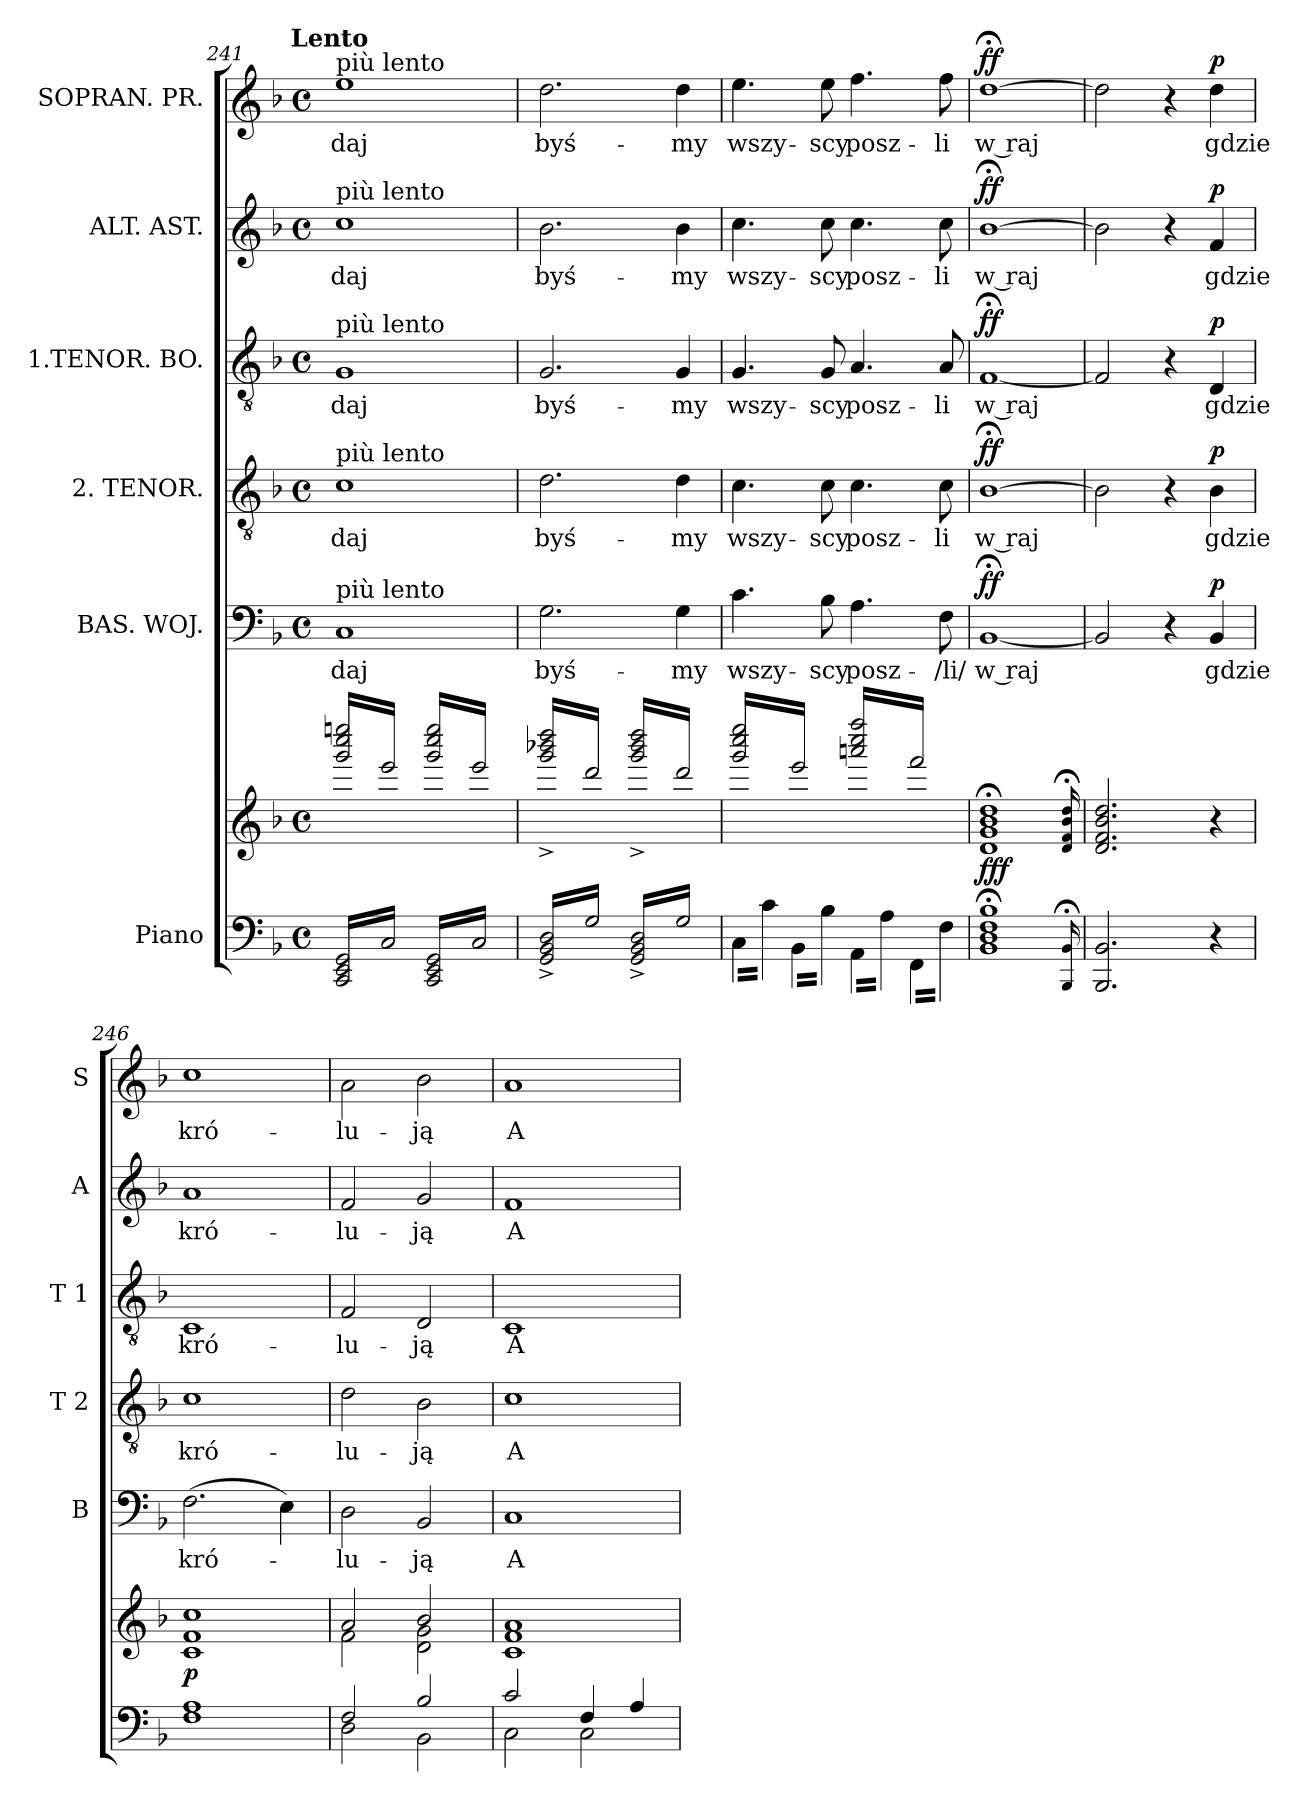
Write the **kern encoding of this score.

**kern	**kern	**dynam	**kern	**text	**dynam	**kern	**text	**dynam	**kern	**text	**dynam	**kern	**text	**dynam	**kern	**text	**dynam
*part6	*part6	*part6	*part5	*part5	*part5	*part4	*part4	*part4	*part3	*part3	*part3	*part2	*part2	*part2	*part1	*part1	*part1
*staff7	*staff6	*staff6/7	*staff5	*staff5	*staff5	*staff4	*staff4	*staff4	*staff3	*staff3	*staff3	*staff2	*staff2	*staff2	*staff1	*staff1	*staff1
*I"Piano	*	*	*I"BAS. WOJ.	*	*	*I"2. TENOR.	*	*	*I"1.TENOR. BO.	*	*	*I"ALT. AST.	*	*	*I"SOPRAN. PR.	*	*
*	*	*	*I'B	*	*	*I'T 2	*	*	*I'T 1	*	*	*I'A	*	*	*I'S	*	*
*clefF4	*clefG2	*	*clefF4	*	*	*clefGv2	*	*	*clefGv2	*	*	*clefG2	*	*	*clefG2	*	*
*k[b-]	*k[b-]	*	*k[b-]	*	*	*k[b-]	*	*	*k[b-]	*	*	*k[b-]	*	*	*k[b-]	*	*
*d:	*d:	*	*d:	*	*	*d:	*	*	*d:	*	*	*d:	*	*	*d:	*	*
!!LO:TX:omd:t=Lento
*M4/4	*M4/4	*	*M4/4	*	*	*M4/4	*	*	*M4/4	*	*	*M4/4	*	*	*M4/4	*	*
*met(c)	*met(c)	*	*met(c)	*	*	*met(c)	*	*	*met(c)	*	*	*met(c)	*	*	*met(c)	*	*
*MM52	*MM52	*	*MM52	*	*	*MM52	*	*	*MM52	*	*	*MM52	*	*	*MM52	*	*
=241	=241	=241	=241	=241	=241	=241	=241	=241	=241	=241	=241	=241	=241	=241	=241	=241	=241
!	!	!	!	!	!	!	!	!	!	!	!	!	!	!	!LO:TX:a:t=più lento	!	!
!	!	!	!	!	!	!	!	!	!	!	!	!LO:TX:a:t=più lento	!	!	!	!	!
!	!	!	!	!	!	!	!	!	!LO:TX:a:t=più lento	!	!	!	!	!	!	!	!
!	!	!	!	!	!	!LO:TX:a:t=più lento	!	!	!	!	!	!	!	!	!	!	!
!	!	!	!LO:TX:a:t=più lento	!	!	!	!	!	!	!	!	!	!	!	!	!	!
!	!LO:TX:b:t=piu lento	!	!	!	!	!	!	!	!	!	!	!	!	!	!	!	!
*tremolo	*	*	*	*	*	*	*	*	*	*	*	*	*	*	*	*	*
*	*tremolo	*	*	*	*	*	*	*	*	*	*	*	*	*	*	*	*
16CC/ 16EE/ 16GG/LL	16ggg/ 16cccc/ 16eeeen/LL	.	1C	daj	.	1c	daj	.	1G	daj	.	1cc	daj	.	1ee	daj	.
16C/	16eee/	.	.	.	.	.	.	.	.	.	.	.	.	.	.	.	.
16CC/ 16EE/ 16GG/	16ggg/ 16cccc/ 16eeeen/	.	.	.	.	.	.	.	.	.	.	.	.	.	.	.	.
16C/	16eee/	.	.	.	.	.	.	.	.	.	.	.	.	.	.	.	.
16CC/ 16EE/ 16GG/	16ggg/ 16cccc/ 16eeeen/	.	.	.	.	.	.	.	.	.	.	.	.	.	.	.	.
16C/	16eee/	.	.	.	.	.	.	.	.	.	.	.	.	.	.	.	.
16CC/ 16EE/ 16GG/	16ggg/ 16cccc/ 16eeeen/	.	.	.	.	.	.	.	.	.	.	.	.	.	.	.	.
16C/JJ	16eee/JJ	.	.	.	.	.	.	.	.	.	.	.	.	.	.	.	.
16CC/ 16EE/ 16GG/LL	16ggg/ 16cccc/ 16eeee/LL	.	.	.	.	.	.	.	.	.	.	.	.	.	.	.	.
16C/	16eee/	.	.	.	.	.	.	.	.	.	.	.	.	.	.	.	.
16CC/ 16EE/ 16GG/	16ggg/ 16cccc/ 16eeee/	.	.	.	.	.	.	.	.	.	.	.	.	.	.	.	.
16C/	16eee/	.	.	.	.	.	.	.	.	.	.	.	.	.	.	.	.
16CC/ 16EE/ 16GG/	16ggg/ 16cccc/ 16eeee/	.	.	.	.	.	.	.	.	.	.	.	.	.	.	.	.
16C/	16eee/	.	.	.	.	.	.	.	.	.	.	.	.	.	.	.	.
16CC/ 16EE/ 16GG/	16ggg/ 16cccc/ 16eeee/	.	.	.	.	.	.	.	.	.	.	.	.	.	.	.	.
16C/JJ	16eee/JJ	.	.	.	.	.	.	.	.	.	.	.	.	.	.	.	.
=242	=242	=242	=242	=242	=242	=242	=242	=242	=242	=242	=242	=242	=242	=242	=242	=242	=242
16GG^/ 16BB-^/ 16D^/LL	16ggg^/ 16bbb-X^/ 16dddd^/LL	.	2.G\	byś-	.	2.d\	byś-	.	2.G/	byś-	.	2.b-\	byś-	.	2.dd\	byś-	.
16G/	16ddd/	.	.	.	.	.	.	.	.	.	.	.	.	.	.	.	.
16GG^/ 16BB-^/ 16D^/	16ggg^/ 16bbb-X^/ 16dddd^/	.	.	.	.	.	.	.	.	.	.	.	.	.	.	.	.
16G/	16ddd/	.	.	.	.	.	.	.	.	.	.	.	.	.	.	.	.
16GG^/ 16BB-^/ 16D^/	16ggg^/ 16bbb-X^/ 16dddd^/	.	.	.	.	.	.	.	.	.	.	.	.	.	.	.	.
16G/	16ddd/	.	.	.	.	.	.	.	.	.	.	.	.	.	.	.	.
16GG^/ 16BB-^/ 16D^/	16ggg^/ 16bbb-X^/ 16dddd^/	.	.	.	.	.	.	.	.	.	.	.	.	.	.	.	.
16G/JJ	16ddd/JJ	.	.	.	.	.	.	.	.	.	.	.	.	.	.	.	.
16GG^/ 16BB-^/ 16D^/LL	16ggg^/ 16bbb-^/ 16dddd^/LL	.	.	.	.	.	.	.	.	.	.	.	.	.	.	.	.
16G/	16ddd/	.	.	.	.	.	.	.	.	.	.	.	.	.	.	.	.
16GG^/ 16BB-^/ 16D^/	16ggg^/ 16bbb-^/ 16dddd^/	.	.	.	.	.	.	.	.	.	.	.	.	.	.	.	.
16G/	16ddd/	.	.	.	.	.	.	.	.	.	.	.	.	.	.	.	.
16GG^/ 16BB-^/ 16D^/	16ggg^/ 16bbb-^/ 16dddd^/	.	4G\	-my	.	4d\	-my	.	4G/	-my	.	4b-\	-my	.	4dd\	-my	.
16G/	16ddd/	.	.	.	.	.	.	.	.	.	.	.	.	.	.	.	.
16GG^/ 16BB-^/ 16D^/	16ggg^/ 16bbb-^/ 16dddd^/	.	.	.	.	.	.	.	.	.	.	.	.	.	.	.	.
16G/JJ	16ddd/JJ	.	.	.	.	.	.	.	.	.	.	.	.	.	.	.	.
=243	=243	=243	=243	=243	=243	=243	=243	=243	=243	=243	=243	=243	=243	=243	=243	=243	=243
16C\LL	16ggg/ 16cccc/ 16eeee/LL	.	4.c\	wszy-	.	4.c\	wszy-	.	4.G/	wszy-	.	4.cc\	wszy-	.	4.ee\	wszy-	.
16c\	16eee/	.	.	.	.	.	.	.	.	.	.	.	.	.	.	.	.
16C\	16ggg/ 16cccc/ 16eeee/	.	.	.	.	.	.	.	.	.	.	.	.	.	.	.	.
16c\JJ	16eee/	.	.	.	.	.	.	.	.	.	.	.	.	.	.	.	.
16BB-\LL	16ggg/ 16cccc/ 16eeee/	.	.	.	.	.	.	.	.	.	.	.	.	.	.	.	.
16B-\	16eee/	.	.	.	.	.	.	.	.	.	.	.	.	.	.	.	.
16BB-\	16ggg/ 16cccc/ 16eeee/	.	8B-\	-scy	.	8c\	-scy	.	8G/	-scy	.	8cc\	-scy	.	8ee\	-scy	.
16B-\JJ	16eee/JJ	.	.	.	.	.	.	.	.	.	.	.	.	.	.	.	.
16AA\LL	16aaan/ 16cccc/ 16ffff/LL	.	4.A\	posz-	.	4.c\	posz-	.	4.A/	posz-	.	4.cc\	posz-	.	4.ff\	posz-	.
16A\	16fff/	.	.	.	.	.	.	.	.	.	.	.	.	.	.	.	.
16AA\	16aaan/ 16cccc/ 16ffff/	.	.	.	.	.	.	.	.	.	.	.	.	.	.	.	.
16A\JJ	16fff/	.	.	.	.	.	.	.	.	.	.	.	.	.	.	.	.
16FF\LL	16aaan/ 16cccc/ 16ffff/	.	.	.	.	.	.	.	.	.	.	.	.	.	.	.	.
16F\	16fff/	.	.	.	.	.	.	.	.	.	.	.	.	.	.	.	.
16FF\	16aaan/ 16cccc/ 16ffff/	.	8F\	-/li/	.	8c\	-li	.	8A/	-li	.	8cc\	-li	.	8ff\	-li	.
16F\JJ	16fff/JJ	.	.	.	.	.	.	.	.	.	.	.	.	.	.	.	.
*	*Xtremolo	*	*	*	*	*	*	*	*	*	*	*	*	*	*	*	*
*Xtremolo	*	*	*	*	*	*	*	*	*	*	*	*	*	*	*	*	*
=244	=244	=244	=244	=244	=244	=244	=244	=244	=244	=244	=244	=244	=244	=244	=244	=244	=244
!	!	!	!	!	!LO:DY:a	!	!	!LO:DY:a	!	!	!LO:DY:a	!	!	!LO:DY:a	!	!	!LO:DY:a
1BB-;< 1D;< 1F;< 1B-;<	1d;< 1g;< 1b-;< 1dd;<	fff	[1BB-;<	w raj	ff	[1B-;<	w raj	ff	[1F;<	w raj	ff	[1b-;<	w raj	ff	[1dd;<	w raj	ff
.	.	.	.	.	.	.	.	.	.	.	.	.	.	.	.	.	.
.	.	.	.	.	.	.	.	.	.	.	.	.	.	.	.	.	.
.	.	.	.	.	.	.	.	.	.	.	.	.	.	.	.	.	.
16qqBBB-;</ 16qqBB-;</	16qqd;</ 16qqf;</ 16qqb-;</ 16qqdd;</	.	.	.	.	.	.	.	.	.	.	.	.	.	.	.	.
=245	=245	=245	=245	=245	=245	=245	=245	=245	=245	=245	=245	=245	=245	=245	=245	=245	=245
2.BBB-/ 2.BB-/	2.d/ 2.f/ 2.b-/ 2.dd/	.	2BB-/]	.	.	2B-\]	.	.	2F/]	.	.	2b-\]	.	.	2dd\]	.	.
.	.	.	4r	.	.	4r	.	.	4r	.	.	4r	.	.	4r	.	.
!	!	!	!	!	!LO:DY:a	!	!	!LO:DY:a	!	!	!LO:DY:a	!	!	!LO:DY:a	!	!	!LO:DY:a
4r	4r	.	4BB-/	gdzie	p	4B-\	gdzie	p	4D/	gdzie	p	4f/	gdzie	p	4dd\	gdzie	p
=246	=246	=246	=246	=246	=246	=246	=246	=246	=246	=246	=246	=246	=246	=246	=246	=246	=246
*^	*	*	*	*	*	*	*	*	*	*	*	*	*	*	*	*	*
1A	1F	1c 1f 1cc	p	(2.F\	kró-	.	1c	kró-	.	1C	kró-	.	1a	kró-	.	1cc	kró-	.
.	.	.	.	4E\)	.	.	.	.	.	.	.	.	.	.	.	.	.	.
=247	=247	=247	=247	=247	=247	=247	=247	=247	=247	=247	=247	=247	=247	=247	=247	=247	=247	=247
*	*	*^	*	*	*	*	*	*	*	*	*	*	*	*	*	*	*	*
2F/	2D\	2a/	2f\	.	2D\	-lu-	.	2d\	-lu-	.	2F/	-lu-	.	2f/	-lu-	.	2a\	-lu-	.
2B-/	2BB-\	2b-/	2d\ 2g\	.	2BB-/	-ją	.	2B-\	-ją	.	2D/	-ją	.	2g/	-ją	.	2b-\	-ją	.
*	*	*v	*v	*	*	*	*	*	*	*	*	*	*	*	*	*	*	*	*
=248	=248	=248	=248	=248	=248	=248	=248	=248	=248	=248	=248	=248	=248	=248	=248	=248	=248	=248
2c/	2C\	1c 1f 1a	.	1C	A-	.	1c	A-	.	1C	A-	.	1f	A-	.	1a	A-	.
4F/	2C\	.	.	.	.	.	.	.	.	.	.	.	.	.	.	.	.	.
4A/	.	.	.	.	.	.	.	.	.	.	.	.	.	.	.	.	.	.
*v	*v	*	*	*	*	*	*	*	*	*	*	*	*	*	*	*	*	*
=	=	=	=	=	=	=	=	=	=	=	=	=	=	=	=	=	=
*-	*-	*-	*-	*-	*-	*-	*-	*-	*-	*-	*-	*-	*-	*-	*-	*-	*-
